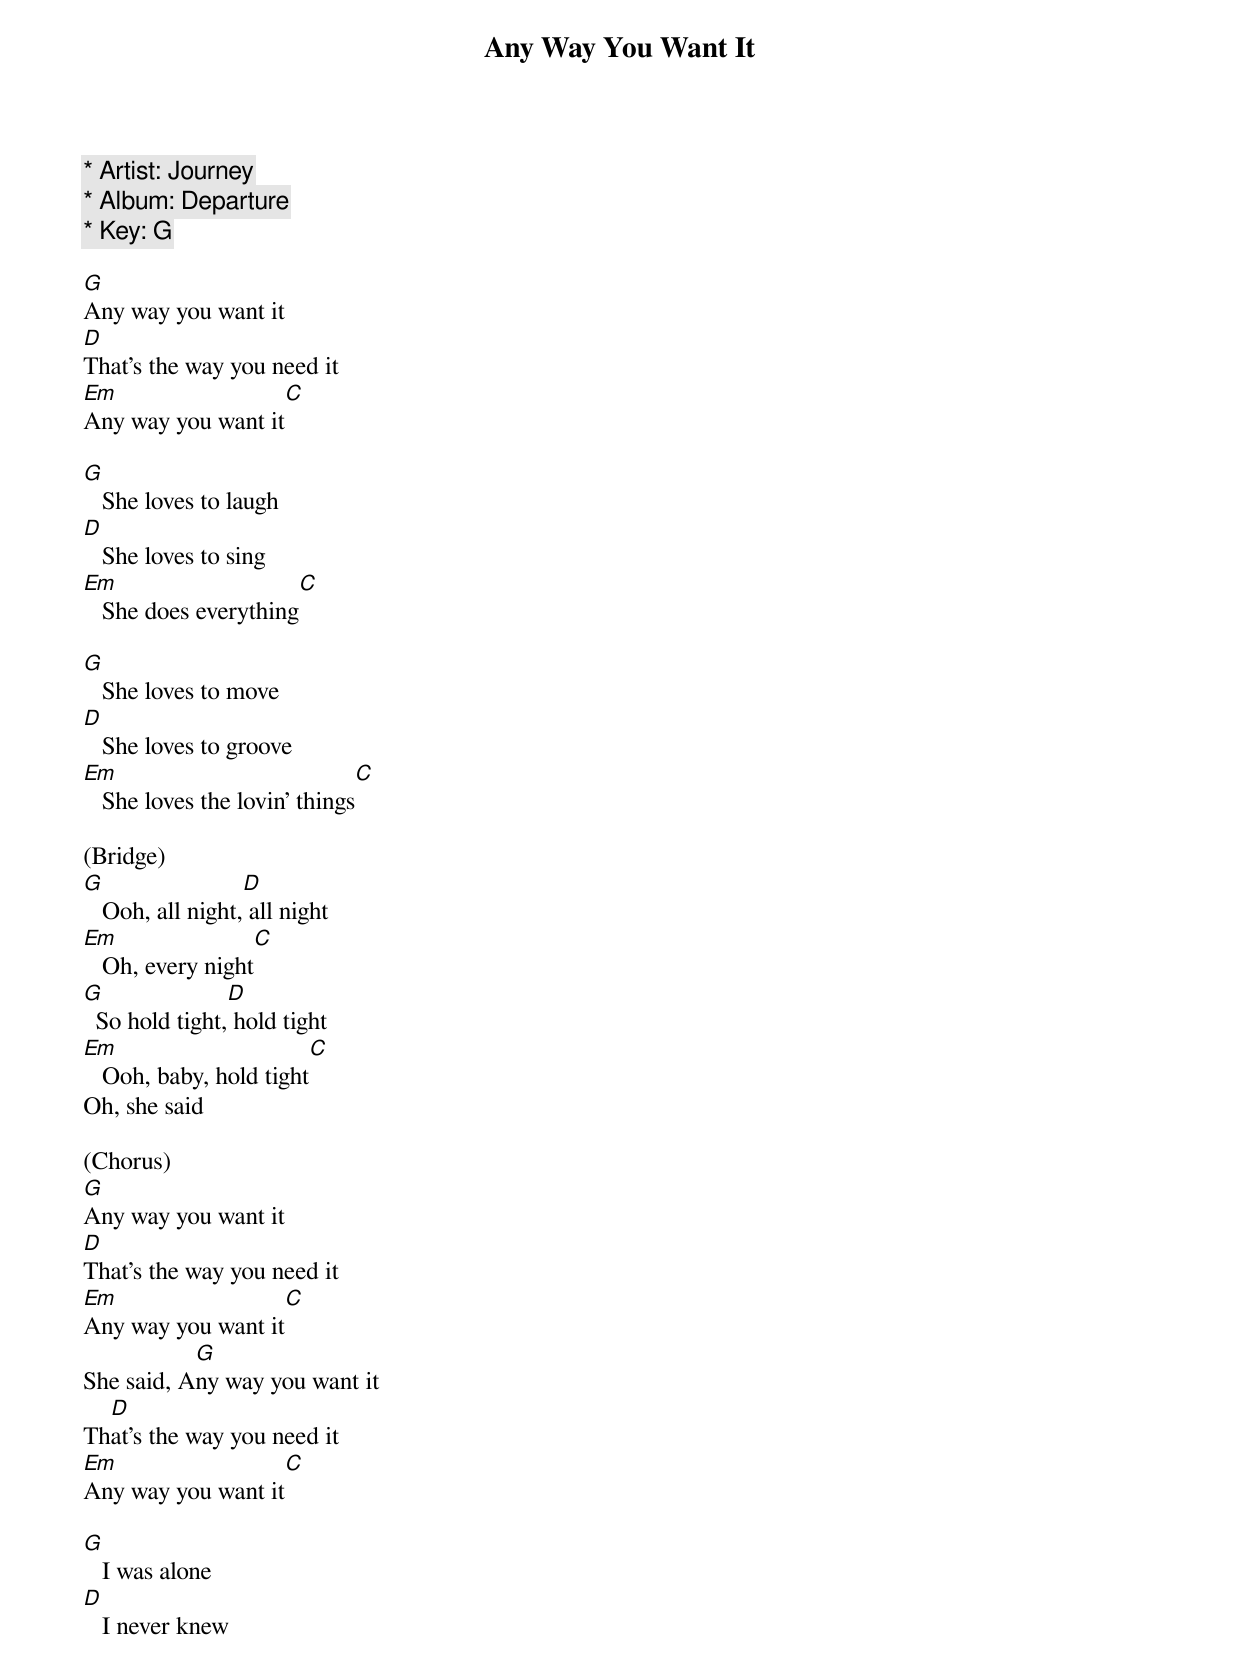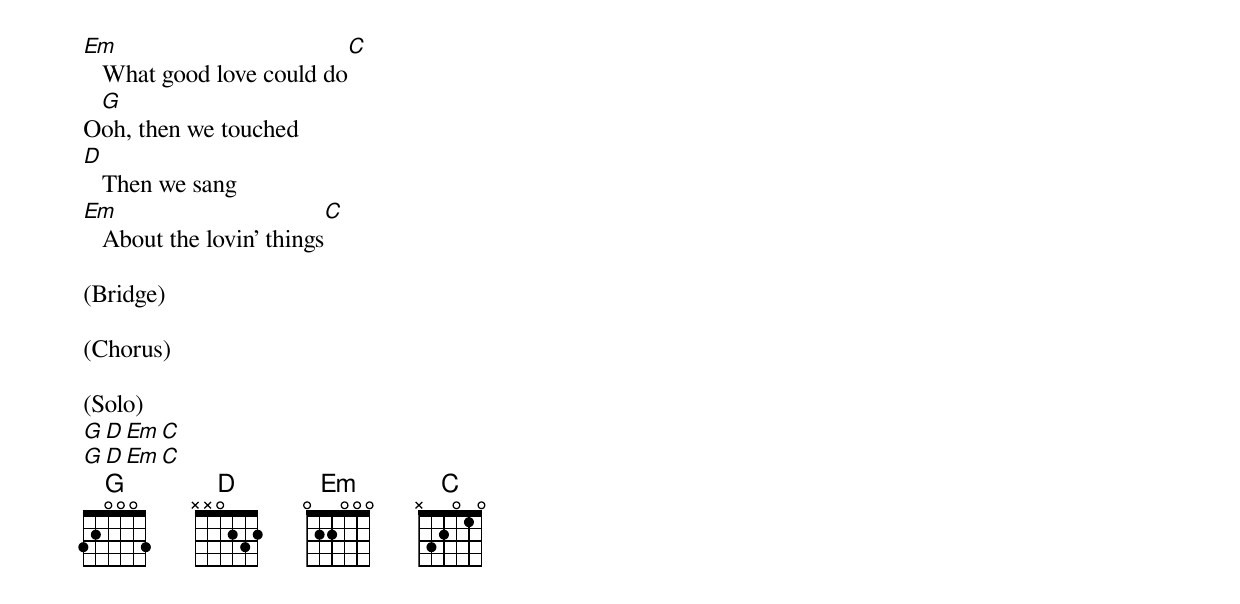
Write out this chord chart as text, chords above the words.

Any Way You Want It

* Artist: Journey
* Album: Departure
* Key: G

G
Any way you want it
D
That's the way you need it
Em                  C
Any way you want it

G
   She loves to laugh
D
   She loves to sing
Em                     C
   She does everything

G
   She loves to move
D
   She loves to groove
Em                             C
   She loves the lovin' things

(Bridge)
G                 D
   Ooh, all night, all night
Em                 C
   Oh, every night
G               D
  So hold tight, hold tight
Em                       C
   Ooh, baby, hold tight
Oh, she said

(Chorus)
G
Any way you want it
D
That's the way you need it
Em                  C
Any way you want it
           G
She said, Any way you want it
  D
That's the way you need it
Em                  C
Any way you want it

G
   I was alone
D
   I never knew
Em                         C
   What good love could do
 G
Ooh, then we touched
D
   Then we sang
Em                         C
   About the lovin' things

(Bridge)

(Chorus)

(Solo)
G  D  Em  C
G  D  Em  C
